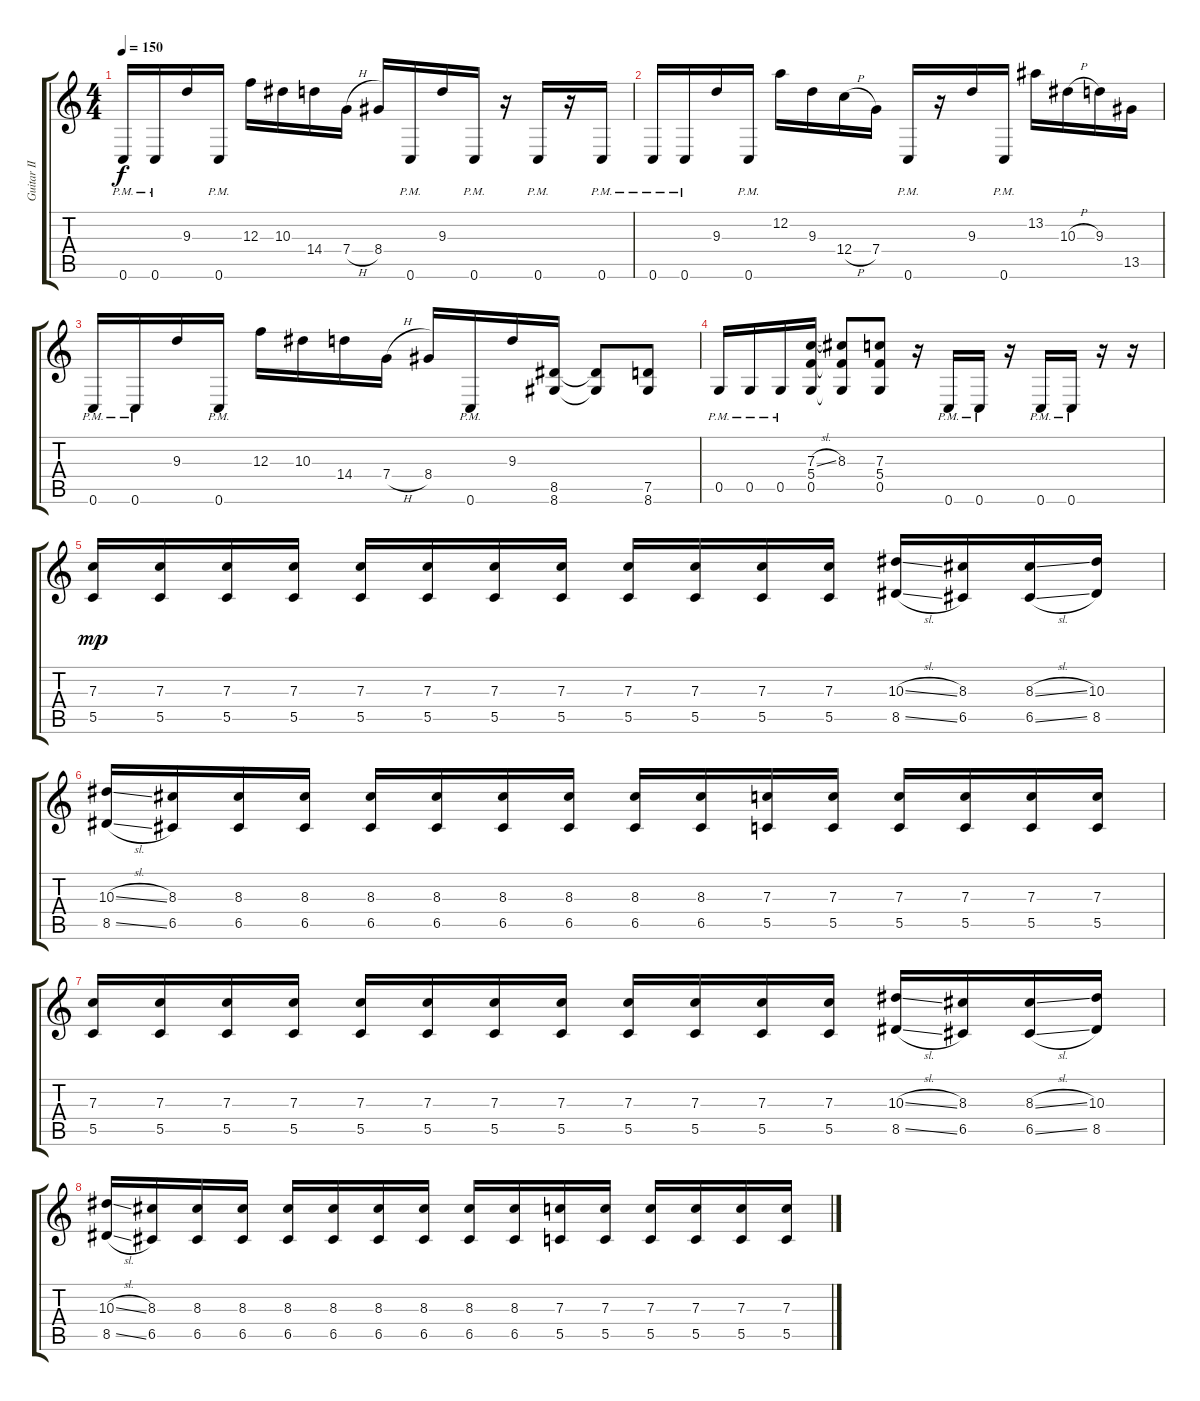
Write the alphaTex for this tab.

\track ("Guitar II" "Guitar II") {instrument distortionguitar}
\staff {score tabs}
\tuning (D4 A3 F3 C3 G2 C2) {hide}
\ts (4 4)
\tempo 150
\clef g2
\ks c
0.6{pm}.16{dy f} 0.6{pm}.16 9.3.16 0.6{pm}.16 12.3.16 10.3.16 14.4.16 7.4{h}.16 8.4.16 0.6{pm}.16 9.3.16 0.6{pm}.16 r.16 0.6{pm}.16 r.16 0.6{pm}.16 |
0.6{pm}.16 0.6{pm}.16 9.3.16 0.6{pm}.16 12.2.16 9.3.16 12.4{h}.16 7.4.16 0.6{pm}.16 r.16 9.3.16 0.6{pm}.16 13.2.16 10.3{h}.16 9.3.16 13.5.16 |
0.6{pm}.16 0.6{pm}.16 9.3.16 0.6{pm}.16 12.3.16 10.3.16 14.4.16 7.4{h}.16 8.4.16 0.6{pm}.16 9.3.16 (8.5 8.6).16 (8.5{t} 8.6{t}).8 (7.5 8.6).8 |
0.5{pm}.16 0.5{pm}.16 0.5{pm}.16 (7.3{sl} 5.4 0.5).16 (8.3 5.4{t} 0.5{t}).8 (7.3 5.4 0.5).8 r.16 0.6{pm}.16 0.6{pm}.16 r.16 0.6{pm}.16 0.6{pm}.16 r.16 r.16 |
(7.3 5.5).16{dy mp} (7.3 5.5).16 (7.3 5.5).16 (7.3 5.5).16 (7.3 5.5).16 (7.3 5.5).16 (7.3 5.5).16 (7.3 5.5).16 (7.3 5.5).16 (7.3 5.5).16 (7.3 5.5).16 (7.3 5.5).16 (10.3{sl} 8.5{sl}).16 (8.3 6.5).16 (8.3{sl} 6.5{sl}).16 (10.3 8.5).16 |
(10.3{sl} 8.5{sl}).16 (8.3 6.5).16 (8.3 6.5).16 (8.3 6.5).16 (8.3 6.5).16 (8.3 6.5).16 (8.3 6.5).16 (8.3 6.5).16 (8.3 6.5).16 (8.3 6.5).16 (7.3 5.5).16 (7.3 5.5).16 (7.3 5.5).16 (7.3 5.5).16 (7.3 5.5).16 (7.3 5.5).16 |
(7.3 5.5).16 (7.3 5.5).16 (7.3 5.5).16 (7.3 5.5).16 (7.3 5.5).16 (7.3 5.5).16 (7.3 5.5).16 (7.3 5.5).16 (7.3 5.5).16 (7.3 5.5).16 (7.3 5.5).16 (7.3 5.5).16 (10.3{sl} 8.5{sl}).16 (8.3 6.5).16 (8.3{sl} 6.5{sl}).16 (10.3 8.5).16 |
(10.3{sl} 8.5{sl}).16 (8.3 6.5).16 (8.3 6.5).16 (8.3 6.5).16 (8.3 6.5).16 (8.3 6.5).16 (8.3 6.5).16 (8.3 6.5).16 (8.3 6.5).16 (8.3 6.5).16 (7.3 5.5).16 (7.3 5.5).16 (7.3 5.5).16 (7.3 5.5).16 (7.3 5.5).16 (7.3 5.5).16
